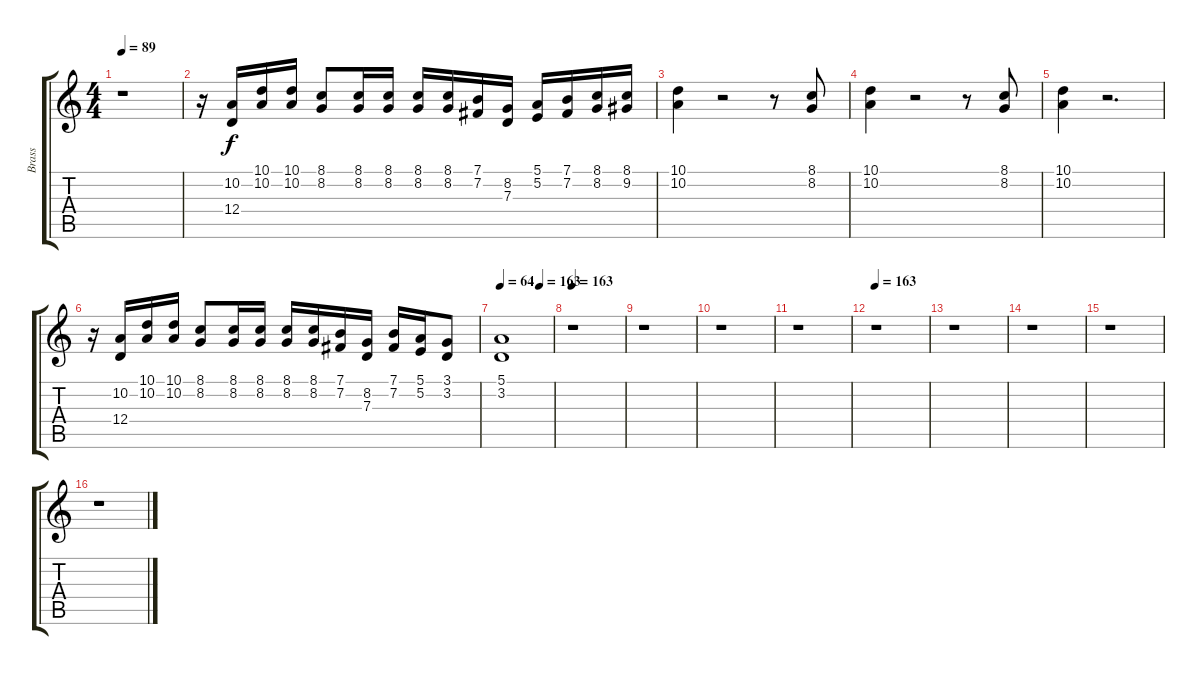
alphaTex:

\track ("Brass" "Brass") {instrument brasssection}
\staff {score tabs}
\tuning (E4 B3 G3 D3 A2 E2) {hide}
\ts (4 4)
\tempo 89
\clef g2
\ks c
r.1{dy f} |
r.16 (10.2 12.4).16 (10.1 10.2).16 (10.1 10.2).16 (8.1 8.2).8 (8.1 8.2).16 (8.1 8.2).16 (8.1 8.2).16 (8.1 8.2).16 (7.1 7.2).16 (8.2 7.3).16 (5.1 5.2).16 (7.1 7.2).16 (8.1 8.2).16 (8.1 9.2).16 |
(10.1 10.2).4 r.2 r.8 (8.1 8.2).8 |
(10.1 10.2).4 r.2 r.8 (8.1 8.2).8 |
(10.1 10.2).4 r.2{d} |
r.16 (10.2 12.4).16 (10.1 10.2).16 (10.1 10.2).16 (8.1 8.2).8 (8.1 8.2).16 (8.1 8.2).16 (8.1 8.2).16 (8.1 8.2).16 (7.1 7.2).16 (8.2 7.3).16 (7.1 7.2).16 (5.1 5.2).16 (3.1 3.2).8 |
\tempo 64
\tempo (163 0.75)
(5.1 3.2).1 |
\tempo 163
r.1 |
r.1 |
r.1 |
r.1 |
\tempo 163
r.1 |
r.1 |
r.1 |
r.1 |
r.1
